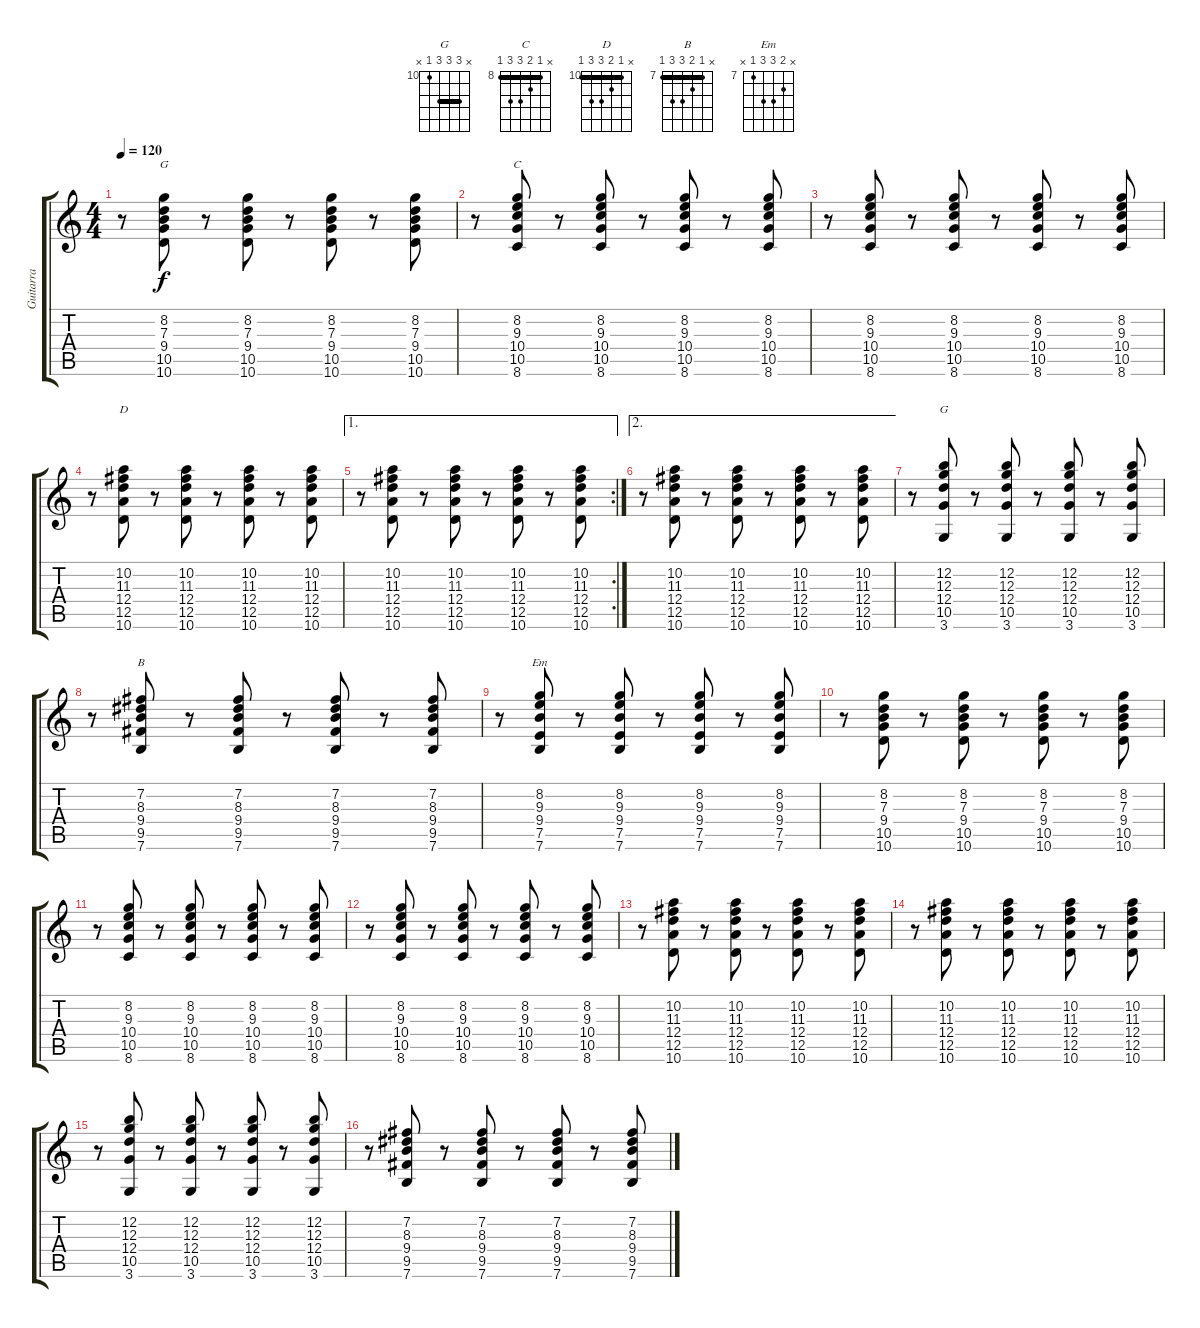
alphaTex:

\track ("Guitarra" "Guitarra") {instrument electricguitarclean}
\staff {score tabs}
\tuning (E4 B3 G3 D3 A2 E2) {hide}
\chord ("G" x 8 7 9 10 x) {firstfret 7}
\chord ("C" x 8 9 10 10 8) {firstfret 8 barre 8}
\chord ("D" x 10 11 12 12 10) {firstfret 10 barre 10}
\chord ("G" x 12 12 12 10 x) {firstfret 10 barre 12}
\chord ("B" x 7 8 9 9 7) {firstfret 7 barre 7}
\chord ("Em" x 8 9 9 7 x) {firstfret 7}
\ts (4 4)
\tempo 120
\clef g2
\ks c
r.8{dy f} (8.2 7.3 9.4 10.5 10.6).8{ch "G"} r.8 (8.2 7.3 9.4 10.5 10.6).8 r.8 (8.2 7.3 9.4 10.5 10.6).8 r.8 (8.2 7.3 9.4 10.5 10.6).8 |
r.8 (8.2 9.3 10.4 10.5 8.6).8{ch "C"} r.8 (8.2 9.3 10.4 10.5 8.6).8 r.8 (8.2 9.3 10.4 10.5 8.6).8 r.8 (8.2 9.3 10.4 10.5 8.6).8 |
r.8 (8.2 9.3 10.4 10.5 8.6).8 r.8 (8.2 9.3 10.4 10.5 8.6).8 r.8 (8.2 9.3 10.4 10.5 8.6).8 r.8 (8.2 9.3 10.4 10.5 8.6).8 |
r.8 (10.2 11.3 12.4 12.5 10.6).8{ch "D"} r.8 (10.2 11.3 12.4 12.5 10.6).8 r.8 (10.2 11.3 12.4 12.5 10.6).8 r.8 (10.2 11.3 12.4 12.5 10.6).8 |
\ae 1
\rc 2
r.8 (10.2 11.3 12.4 12.5 10.6).8 r.8 (10.2 11.3 12.4 12.5 10.6).8 r.8 (10.2 11.3 12.4 12.5 10.6).8 r.8 (10.2 11.3 12.4 12.5 10.6).8 |
\ae 2
r.8 (10.2 11.3 12.4 12.5 10.6).8 r.8 (10.2 11.3 12.4 12.5 10.6).8 r.8 (10.2 11.3 12.4 12.5 10.6).8 r.8 (10.2 11.3 12.4 12.5 10.6).8 |
r.8 (12.2 12.3 12.4 10.5 3.6).8{ch "G"} r.8 (12.2 12.3 12.4 10.5 3.6).8 r.8 (12.2 12.3 12.4 10.5 3.6).8 r.8 (12.2 12.3 12.4 10.5 3.6).8 |
r.8 (7.2 8.3 9.4 9.5 7.6).8{ch "B"} r.8 (7.2 8.3 9.4 9.5 7.6).8 r.8 (7.2 8.3 9.4 9.5 7.6).8 r.8 (7.2 8.3 9.4 9.5 7.6).8 |
r.8 (8.2 9.3 9.4 7.5 7.6).8{ch "Em"} r.8 (8.2 9.3 9.4 7.5 7.6).8 r.8 (8.2 9.3 9.4 7.5 7.6).8 r.8 (8.2 9.3 9.4 7.5 7.6).8 |
r.8 (8.2 7.3 9.4 10.5 10.6).8 r.8 (8.2 7.3 9.4 10.5 10.6).8 r.8 (8.2 7.3 9.4 10.5 10.6).8 r.8 (8.2 7.3 9.4 10.5 10.6).8 |
r.8 (8.2 9.3 10.4 10.5 8.6).8 r.8 (8.2 9.3 10.4 10.5 8.6).8 r.8 (8.2 9.3 10.4 10.5 8.6).8 r.8 (8.2 9.3 10.4 10.5 8.6).8 |
r.8 (8.2 9.3 10.4 10.5 8.6).8 r.8 (8.2 9.3 10.4 10.5 8.6).8 r.8 (8.2 9.3 10.4 10.5 8.6).8 r.8 (8.2 9.3 10.4 10.5 8.6).8 |
r.8 (10.2 11.3 12.4 12.5 10.6).8 r.8 (10.2 11.3 12.4 12.5 10.6).8 r.8 (10.2 11.3 12.4 12.5 10.6).8 r.8 (10.2 11.3 12.4 12.5 10.6).8 |
r.8 (10.2 11.3 12.4 12.5 10.6).8 r.8 (10.2 11.3 12.4 12.5 10.6).8 r.8 (10.2 11.3 12.4 12.5 10.6).8 r.8 (10.2 11.3 12.4 12.5 10.6).8 |
r.8 (12.2 12.3 12.4 10.5 3.6).8 r.8 (12.2 12.3 12.4 10.5 3.6).8 r.8 (12.2 12.3 12.4 10.5 3.6).8 r.8 (12.2 12.3 12.4 10.5 3.6).8 |
r.8 (7.2 8.3 9.4 9.5 7.6).8 r.8 (7.2 8.3 9.4 9.5 7.6).8 r.8 (7.2 8.3 9.4 9.5 7.6).8 r.8 (7.2 8.3 9.4 9.5 7.6).8
